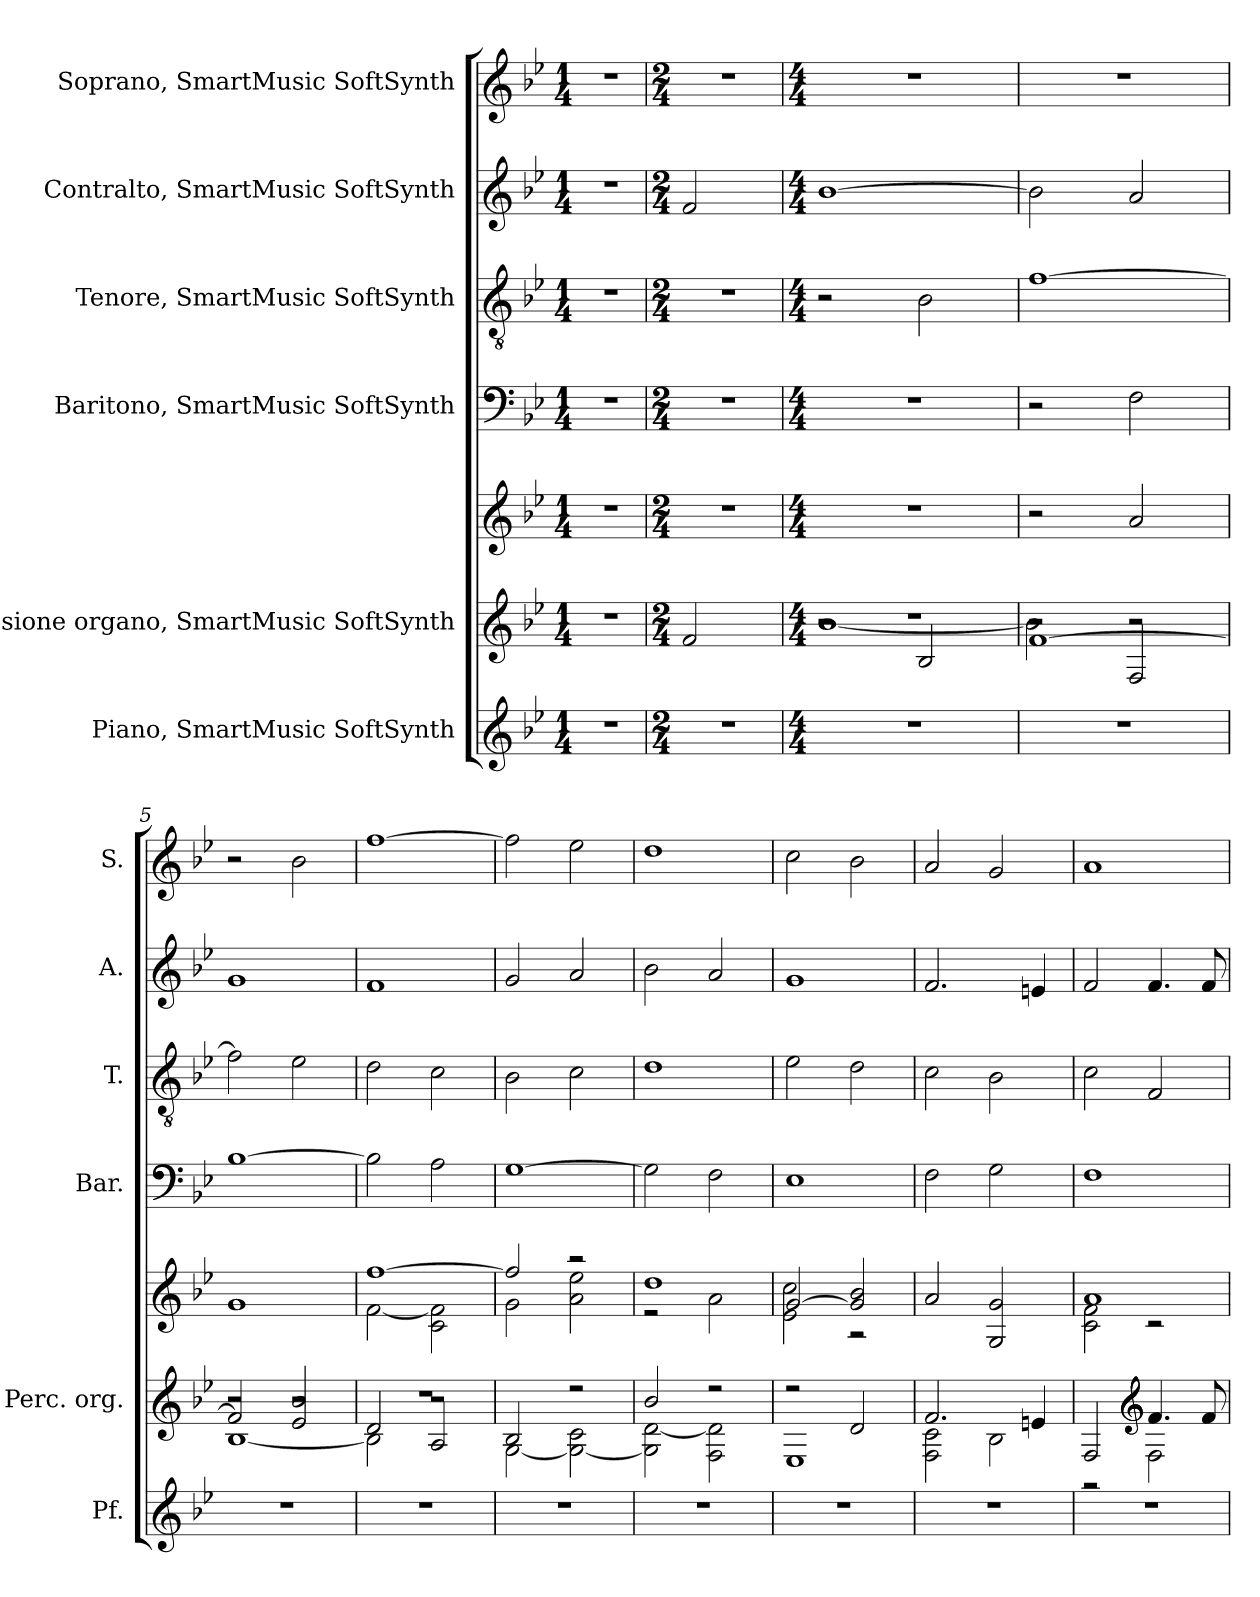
**kern	**kern	**kern	**kern	**kern	**kern	**kern
*part6	*part5	*part5	*part4	*part3	*part2	*part1
*staff7	*staff6	*staff5	*staff4	*staff3	*staff2	*staff1
*I"Piano, SmartMusic SoftSynth	*I"Percussione organo, SmartMusic SoftSynth	*	*I"Baritono, SmartMusic SoftSynth	*I"Tenore, SmartMusic SoftSynth	*I"Contralto, SmartMusic SoftSynth	*I"Soprano, SmartMusic SoftSynth
*I'Pf.	*I'Perc. org.	*	*I'Bar.	*I'T.	*I'A.	*I'S.
*clefG2	*clefG2	*clefG2	*clefF4	*clefGv2	*clefG2	*clefG2
*k[b-e-]	*k[b-e-]	*k[b-e-]	*k[b-e-]	*k[b-e-]	*k[b-e-]	*k[b-e-]
*M1/4	*M1/4	*M1/4	*M1/4	*M1/4	*M1/4	*M1/4
*MM120	*MM120	*MM120	*MM120	*MM120	*MM120	*MM120
=1	=1	=1	=1	=1	=1	=1
4r	4r	4r	4r	4r	4r	4r
=2	=2	=2	=2	=2	=2	=2
*M2/4	*M2/4	*M2/4	*M2/4	*M2/4	*M2/4	*M2/4
2r	2f/	2r	2r	2r	2f/	2r
=3	=3	=3	=3	=3	=3	=3
*M4/4	*M4/4	*M4/4	*M4/4	*M4/4	*M4/4	*M4/4
*	*^	*	*	*	*	*
*	*	*^	*	*	*	*	*
1r	1r	[1b-	2r	1r	1r	2r	[1b-	1r
.	.	.	2B-/	.	.	2B-\	.	.
=4	=4	=4	=4	=4	=4	=4	=4	=4
1r	[1f	2b-\]	2r	2r	2r	[1f	2b-\]	1r
.	.	2r	2F/	2a/	2F\	.	2a/	.
=5	=5	=5	=5	=5	=5	=5	=5	=5
1r	2f/]	[1B-	2r	1g	[1B-	2f\]	1g	2r
.	2r	.	2e-/ 2b-/	.	.	2e-\	.	2b-\
=6	=6	=6	=6	=6	=6	=6	=6	=6
*	*	*	*	*^	*	*	*	*
1r	1r	2B-\]	2d/	[1ff	[2f\	2B-\]	2d\	1f	[1ff
.	.	2r	2A/	.	2c\ 2f\]	2A\	2c\	.	.
*	*	*v	*v	*	*	*	*	*	*
=7	=7	=7	=7	=7	=7	=7	=7	=7
1r	2B-/	[2G\	2ff/]	2g\	[1G	2B-\	2g/	2ff\]
.	2r	2G\_ 2c\	2r	2a\ 2ee-\	.	2c\	2a/	2ee-\
!!LO:PB:g=z
=8	=8	=8	=8	=8	=8	=8	=8	=8
1r	2b-/	2G\] [2d\	1dd	2r	2G\]	1d	2b-\	1dd
.	2r	2F\ 2d\]	.	2a\	2F\	.	2a/	.
=9	=9	=9	=9	=9	=9	=9	=9	=9
1r	2r	1E-	[2g/	2e-\ 2cc\	1E-	2e-\	1g	2cc\
.	2d/	.	2g/] 2b-/	2r	.	2d\	.	2b-\
*	*	*	*v	*v	*	*	*	*
=10	=10	=10	=10	=10	=10	=10	=10
1r	2.f/	2F\ 2c\	2a/	2F\	2c\	2.f/	2a/
.	.	2B-\	2G/ 2g/	2G\	2B-\	.	2g/
.	4en/	.	.	.	.	4en/	.
=11	=11	=11	=11	=11	=11	=11	=11
*	*	*	*^	*	*	*	*
1r	2F/	2r	1a	2c\ 2f\	1F	2c\	2f/	1a
*	*clefG2	*	*	*	*	*	*	*
.	4.f/	2F\	.	2r	.	2F/	4.f/	.
.	8f/	.	.	.	.	.	8f/	.
*	*v	*v	*	*	*	*	*	*
*	*	*v	*v	*	*	*	*
=	=	=	=	=	=	=
*-	*-	*-	*-	*-	*-	*-
